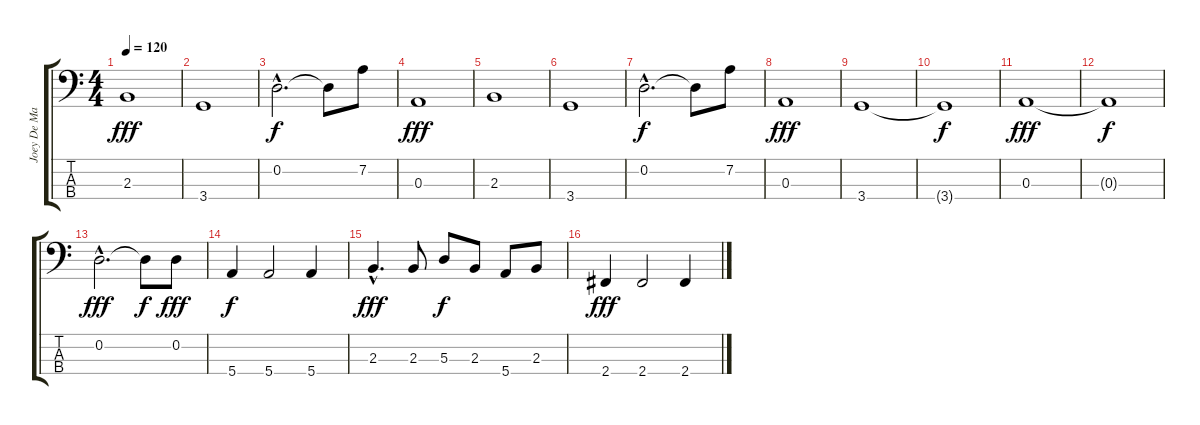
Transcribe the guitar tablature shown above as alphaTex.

\track ("Joey De Maio" "Joey De Ma") {instrument electricbasspick}
\staff {score tabs}
\tuning (G2 D2 A1 E1) {hide}
\ts (4 4)
\tempo 120
\clef f4
\ks c
2.3.1{dy fff} |
3.4.1 |
0.2{hac}.2{d dy f} 0.2{t}.8 7.2.8 |
0.3.1{dy fff} |
2.3.1 |
3.4.1 |
0.2{hac}.2{d dy f} 0.2{t}.8 7.2.8 |
0.3.1{dy fff} |
3.4.1 |
3.4{t}.1{dy f} |
0.3.1{dy fff} |
0.3{t}.1{dy f} |
0.2{hac}.2{d dy fff} 0.2{t}.8{dy f} 0.2.8{dy fff} |
5.4.4{dy f} 5.4.2 5.4.4 |
2.3{hac}.4{d dy fff} 2.3.8 5.3.8{dy f} 2.3.8 5.4.8 2.3.8 |
2.4.4{dy fff} 2.4.2 2.4.4
